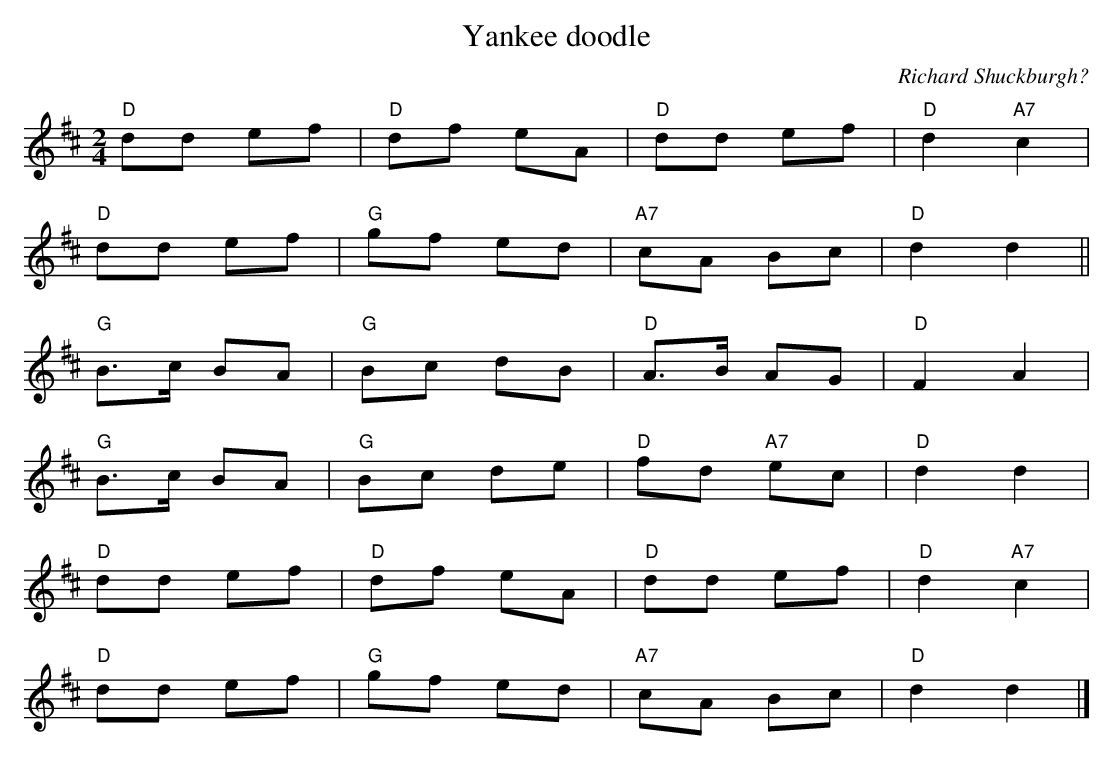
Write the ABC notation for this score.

X:1
T:Yankee doodle
C:Richard Shuckburgh?
M:2/4
L:1/8
K:D
"D"dd ef|"D"df eA|"D"dd ef|"D"d2"A7"c2|
"D"dd ef|"G"gf ed|"A7"cA Bc|"D"d2d2||
"G"B>c BA|"G"Bc dB|"D"A>B AG|"D"F2A2|
"G"B>c BA|"G"Bc de|"D"fd "A7"ec|"D"d2d2|
"D"dd ef|"D"df eA|"D"dd ef|"D"d2"A7"c2|
"D"dd ef|"G"gf ed|"A7"cA Bc|"D"d2d2|]
O:England
